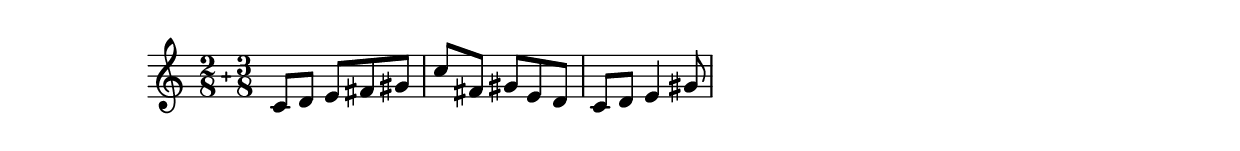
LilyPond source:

% DO NOT EDIT this file manually; it is automatically
% generated from Documentation/snippets/new
% Make any changes in Documentation/snippets/new/
% and then run scripts/auxiliar/makelsr.py
%
% This file is in the public domain.
%% Note: this file works from version 2.13.36
\version "2.13.36"

\header {
%% Translation of GIT committish: 91eeed36c877fe625d957437d22081721c8c6345
 doctitlees = "Indicaciones de compases compuestos"
 texidoces = "
Las indicaciones de compás poco frecuentes como @qq{5/8} se pueden
ejecutar como compases compuestos (p.ej. @qq{3/8 + 2/8}), que combinan
dos o más metros diferentes. LilyPond puede hacer la música de este
tipo fácil de leer e interpretar, imprimiendo explícitamente las
indicaciones de compás compuesto y adaptando el comportamiento
automático de las barras (también se pueden añadir indicaciones
gráficas de la agrupación de compases; véase el fragmento de código
apropiado en la base de datos).

"


%% Translation of GIT committish: 0a868be38a775ecb1ef935b079000cebbc64de40
texidocde = "
Ungerade Taktarten werden (wie etwa \"5/8\") werden oft als zusammengesetzte
Taktarten interpretiert (bspw. \"3/8 + 2/8\"), in welchen zwei oder mehr
Teiltakte unterschieden werden.  LilyPond kann derartige Noten produzieren,
indem entsprechende Taktarten gesetzt werden und die automatische
Bebalkung angepasst wird.

"
  doctitlede = "Zusammengesetzte Taktarten"



%% Translation of GIT committish: 4da4307e396243a5a3bc33a0c2753acac92cb685
  texidocfr = "
Des métriques telles que @qq{5/8} peuvent s'interpréter sous une forme
décomposée --- @qq{3/8 + 2/8} par exemple --- qui combine plusieurs
métriques.  LilyPond est capable de rendre ce type de notation, plus
  facile à lire et à interpréter, en imprimant cette métrique composite
  et en adaptant les règles de ligature automatique en conséquence.

"
  doctitlefr = "Métrique décomposée"

  lsrtags = "rhythms"
  texidoc = "
Odd 20th century time signatures (such as \"5/8\") can often be played
as compound time signatures (e.g. \"3/8 + 2/8\"), which combine two or
more inequal metrics. LilyPond can make such music quite easy to read
and play, by explicitly printing the compound time signatures and
adapting the automatic beaming behavior. (Graphic measure grouping
indications can also be added; see the appropriate snippet in this
database.)
"
  doctitle = "Compound time signatures"
} % begin verbatim


#(define ((compound-time one two num) grob)
   (grob-interpret-markup grob
                          (markup #:override '(baseline-skip . 0) #:number
                                  (#:line ((#:column (one num))
                                           #:vcenter "+"
                                           (#:column (two num)))))))

\relative c' {
  \override Staff.TimeSignature #'stencil = #(compound-time "2" "3" "8")
  \time 5/8
  \set Staff.beatStructure = #'(2 3)
  c8 d e fis gis
  c8 fis, gis e d
  c8 d e4 gis8
}
